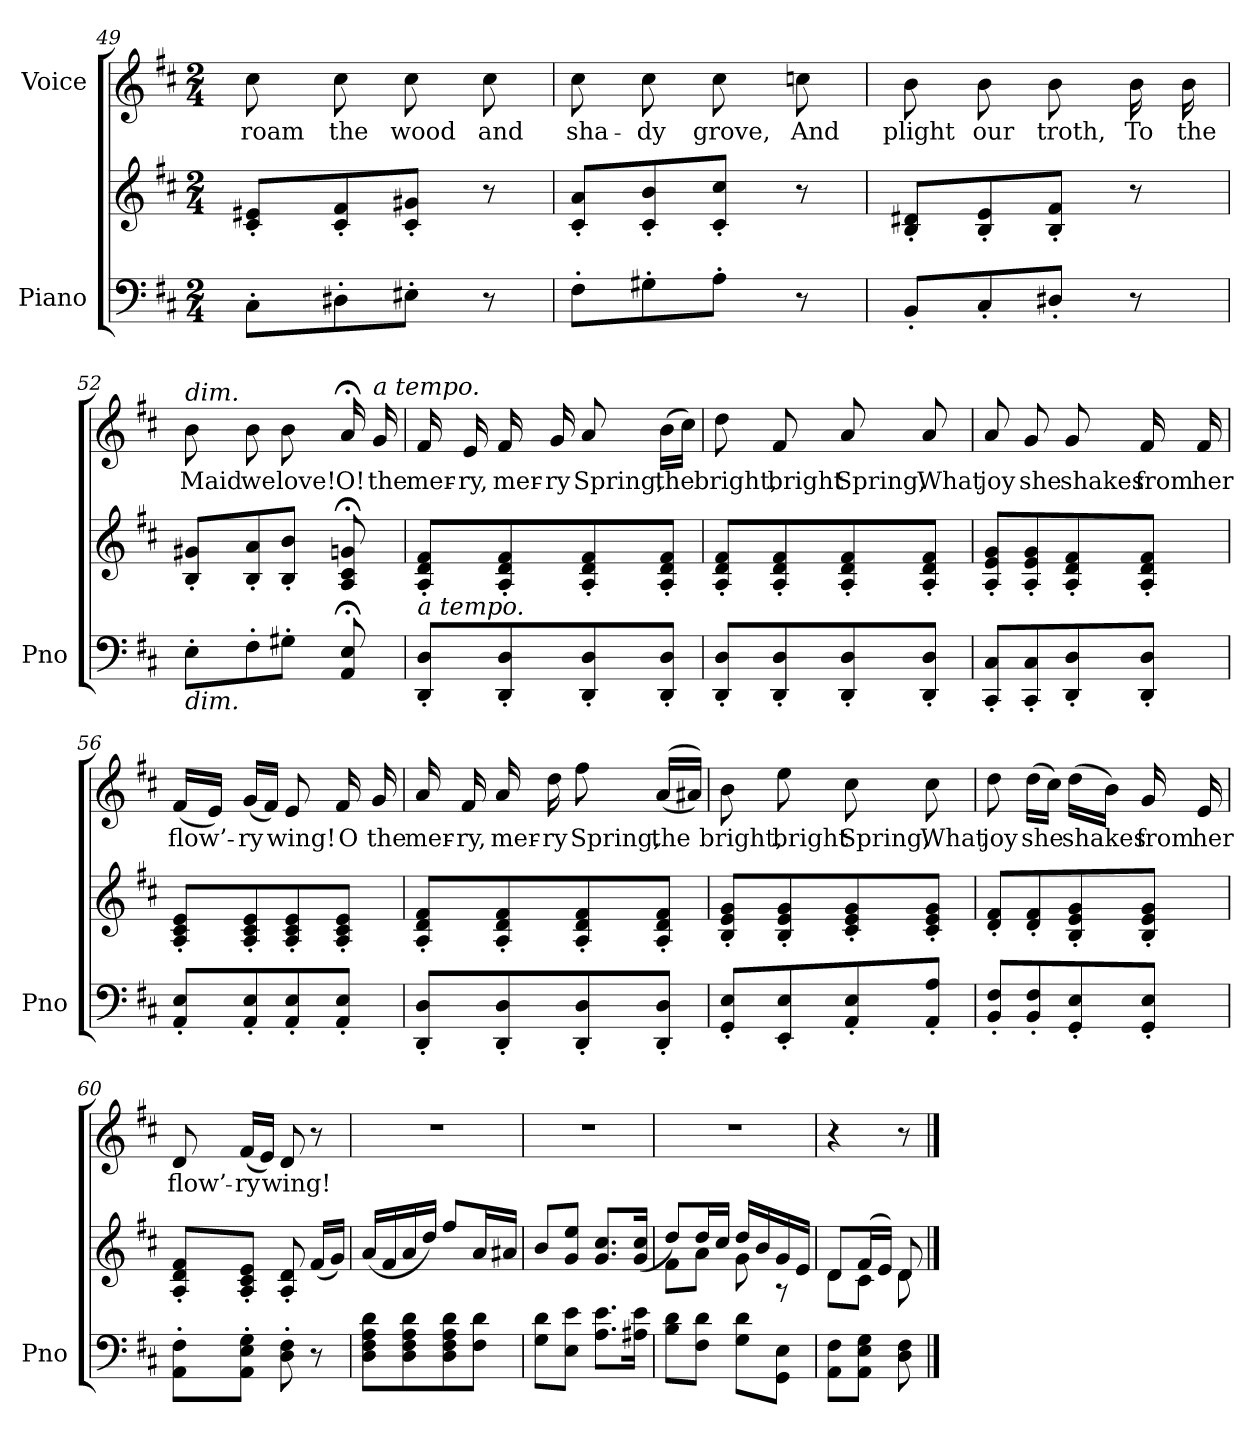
**kern	**kern	**kern	**text
*part2	*part2	*part1	*part1
*staff3	*staff2	*staff1	*staff1
*I"Piano	*	*I"Voice	*
*I'Pno	*	*	*
*clefF4	*clefG2	*clefG2	*
*k[f#c#]	*k[f#c#]	*k[f#c#]	*
*M2/4	*M2/4	*M2/4	*
=49	=49	=49	=49
8C#'\L	8c#/' 8e#X/'L	8cc#\	roam
8D#X'\	8c#/' 8f#/'	8cc#\	the
8E#X'\J	8c#/' 8g#X/'J	8cc#\	wood
8r	8r	8cc#\	and
=50	=50	=50	=50
8F#'\L	8c#/' 8a/'L	8cc#\	sha-
8G#X'\	8c#/' 8b/'	8cc#\	-dy
8A'\J	8c#/' 8cc#/'J	8cc#\	grove,
8r	8r	8ccn\	And
=51	=51	=51	=51
8BB'/L	8B/' 8d#X/'L	8b\	plight
8C#'/	8B/' 8e/'	8b\	our
8D#X'/J	8B/' 8f#/'J	8b\	troth,
8r	8r	16b\	To
.	.	16b\	the
=52	=52	=52	=52
!	!	!LO:TX:a:i:t=dim.	!
!LO:TX:b:i:t=dim.	!	!	!
8E'\L	8B/' 8g#X/'L	8b\	Maid
8F#'\	8B/' 8a/'	8b\	we
8G#X'\J	8B/' 8b/'J	8b\	love!
8AA/; 8E/;	8A/;< 8c#/;< 8gn/;<	16a;</	O!
!	!	!LO:TX:a:i:t=a tempo.	!
.	.	16g/	the
=53	=53	=53	=53
!LO:TX:i:t=a tempo.	!	!	!
8DD/' 8D/'L	8A/' 8d/' 8f#/'L	16f#/	mer-
.	.	16e/	-ry,
8DD/' 8D/'	8A/' 8d/' 8f#/'	16f#/	mer-
.	.	16g/	-ry
8DD/' 8D/'	8A/' 8d/' 8f#/'	8a/	Spring,
8DD/' 8D/'J	8A/' 8d/' 8f#/'J	(16b\LL	the
.	.	16cc#\JJ)	.
=54	=54	=54	=54
8DD/' 8D/'L	8A/' 8d/' 8f#/'L	8dd\	bright,
8DD/' 8D/'	8A/' 8d/' 8f#/'	8f#/	bright
8DD/' 8D/'	8A/' 8d/' 8f#/'	8a/	Spring,
8DD/' 8D/'J	8A/' 8d/' 8f#/'J	8a/	What
=55	=55	=55	=55
8CC#/' 8C#/'L	8A/' 8e/' 8g/'L	8a/	joy
8CC#/' 8C#/'	8A/' 8e/' 8g/'	8g/	she
8DD/' 8D/'	8A/' 8d/' 8f#/'	8g/	shakes
8DD/' 8D/'J	8A/' 8d/' 8f#/'J	16f#/	from
.	.	16f#/	her
=56	=56	=56	=56
8AA/' 8E/'L	8A/' 8c#/' 8e/'L	(16f#/LL	flow’-
.	.	16e/JJ)	.
8AA/' 8E/'	8A/' 8c#/' 8e/'	(16g/LL	-ry
.	.	16f#/JJ)	.
8AA/' 8E/'	8A/' 8c#/' 8e/'	8e/	wing!
8AA/' 8E/'J	8A/' 8c#/' 8e/'J	16f#/	O
.	.	16g/	the
=57	=57	=57	=57
8DD/' 8D/'L	8A/' 8d/' 8f#/'L	16a/	mer-
.	.	16f#/	-ry,
8DD/' 8D/'	8A/' 8d/' 8f#/'	16a/	mer-
.	.	16dd\	-ry
8DD/' 8D/'	8A/' 8d/' 8f#/'	8ff#\	Spring,
8DD/' 8D/'J	8A/' 8d/' 8f#/'J	((16a/LL	the
.	.	16a#X/JJ))	.
=58	=58	=58	=58
8GG/' 8E/'L	8B/' 8e/' 8g/'L	8b\	bright,
8EE/' 8E/'	8B/' 8e/' 8g/'	8ee\	bright
8AA/' 8E/'	8c#/' 8e/' 8g/'	8cc#\	Spring,
8AA/' 8A/'J	8c#/' 8e/' 8g/'J	8cc#\	What
=59	=59	=59	=59
8BB/' 8F#/'L	8d/' 8f#/'L	8dd\	joy
8BB/' 8F#/'	8d/' 8f#/'	(16dd\LL	she
.	.	16cc#\JJ)	.
8GG/' 8E/'	8B/' 8e/' 8g/'	(16dd\LL	shakes
.	.	16b\JJ)	.
8GG/' 8E/'J	8B/' 8e/' 8g/'J	16g/	from
.	.	16e/	her
=60	=60	=60	=60
8AA\' 8F#\'L	8A/' 8d/' 8f#/'L	8d/	flow’-
8AA\' 8E\' 8G\'J	8A/' 8c#/' 8e/'J	(16f#/LL	-ry
.	.	16e/JJ)	.
8D\' 8F#\'	8A/' 8d/'	8d/	wing!
8r	(16f#/LL	8r	.
.	16g/JJ)	.	.
=61	=61	=61	=61
8D\ 8F#\ 8A\ 8d\L	(16a/LL	2r	.
.	16f#/	.	.
8D\ 8F#\ 8A\ 8d\	16a/	.	.
.	16dd/JJ)	.	.
8D\ 8F#\ 8A\ 8d\	8ff#/L	.	.
8F#\ 8d\J	16a/L	.	.
.	16a#X/JJ	.	.
=62	=62	=62	=62
8G\ 8d\L	8b/L	2r	.
8E\ 8e\J	8g/ 8ee/J	.	.
8.A\ 8.e\L	8.g/ 8.cc#/L	.	.
16A#X\ 16e\Jk	(>16g/ 16cc#/Jk	.	.
=63	=63	=63	=63
*	*^	*	*
8B\ 8d\L	8dd/L)	8f#\L	2r	.
8F#\ 8d\J	16dd/L	8a\J	.	.
.	16cc#/JJ	.	.	.
8G\ 8d\L	16dd/LL	8g\	.	.
.	16b/	.	.	.
8GG\ 8E\J	16g/	8r	.	.
.	16e/JJ	.	.	.
=64	=64	=64	=64	=64
8AA\ 8F#\L	8d/L	8d\L	4r	.
8AA\ 8E\ 8G\J	(>16f#/L	8c#\J	.	.
.	16e/JJ)	.	.	.
8D\ 8F#\	8d/	8d\	8r	.
*	*v	*v	*	*
==	==	==	==
*-	*-	*-	*-
